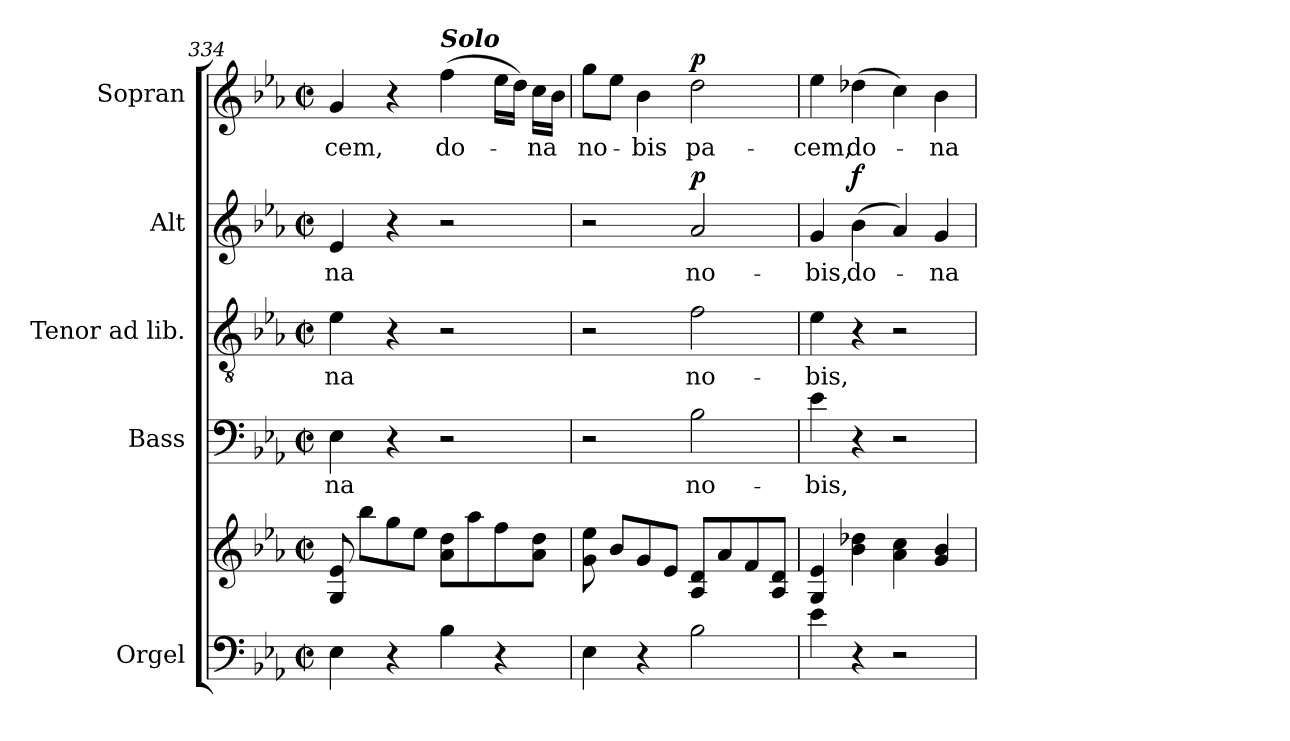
**kern	**kern	**kern	**text	**kern	**text	**kern	**text	**dynam	**kern	**text	**dynam
*part5	*part5	*part4	*part4	*part3	*part3	*part2	*part2	*part2	*part1	*part1	*part1
*staff6	*staff5	*staff4	*staff4	*staff3	*staff3	*staff2	*staff2	*staff2	*staff1	*staff1	*staff1
*I"Orgel	*	*I"Bass	*	*I"Tenor ad lib.	*	*I"Alt	*	*	*I"Sopran	*	*
*	*	*I'B.	*	*I'T.	*	*I'A.	*	*	*I'S.	*	*
*clefF4	*clefG2	*clefF4	*	*clefGv2	*	*clefG2	*	*	*clefG2	*	*
*k[b-e-a-]	*k[b-e-a-]	*k[b-e-a-]	*	*k[b-e-a-]	*	*k[b-e-a-]	*	*	*k[b-e-a-]	*	*
*E-:	*E-:	*E-:	*	*E-:	*	*E-:	*	*	*E-:	*	*
*M2/2	*M2/2	*M2/2	*	*M2/2	*	*M2/2	*	*	*M2/2	*	*
*met(c|)	*met(c|)	*met(c|)	*	*met(c|)	*	*met(c|)	*	*	*met(c|)	*	*
=334	=334	=334	=334	=334	=334	=334	=334	=334	=334	=334	=334
!	!	!	!LO:LY:b	!	!LO:LY:b	!	!LO:LY:b	!	!	!LO:LY:b	!
4E-\	8G/ 8e-/	4E-\	-na	4e-\	-na	4e-/	-na	.	4g/	-cem,	.
.	8bb-\L	.	.	.	.	.	.	.	.	.	.
4r	8gg\	4r	.	4r	.	4r	.	.	4r	.	.
.	8ee-\J	.	.	.	.	.	.	.	.	.	.
!	!	!	!	!	!	!	!	!	!LO:TX:a:Bi:t=Solo	!	!
!	!	!	!	!	!	!	!	!	!	!LO:LY:b	!
4B-\	8a-\ 8dd\L	2r	.	2r	.	2r	.	.	(>4ff\	do-	.
.	8aa-\	.	.	.	.	.	.	.	.	.	.
4r	8ff\	.	.	.	.	.	.	.	16ee-\LL	.	.
.	.	.	.	.	.	.	.	.	16dd\JJ)	.	.
!	!	!	!	!	!	!	!	!	!	!LO:LY:b	!
.	8a-\ 8dd\J	.	.	.	.	.	.	.	16cc\LL	-na	.
.	.	.	.	.	.	.	.	.	16b-\JJ	.	.
=335	=335	=335	=335	=335	=335	=335	=335	=335	=335	=335	=335
!	!	!	!	!	!	!	!	!	!	!LO:LY:b	!
4E-\	8g\ 8ee-\	2r	.	2r	.	2r	.	.	8gg\L	no-	.
.	8b-/L	.	.	.	.	.	.	.	8ee-\J	.	.
!	!	!	!	!	!	!	!	!	!	!LO:LY:b	!
4r	8g/	.	.	.	.	.	.	.	4b-\	-bis	.
.	8e-/J	.	.	.	.	.	.	.	.	.	.
!	!	!	!LO:LY:b	!	!LO:LY:b	!	!LO:LY:b	!LO:DY:a	!	!LO:LY:b	!LO:DY:a
2B-\	8A-/ 8d/L	2B-\	no-	2f\	no-	2a-/	no-	p	2dd\	pa-	p
.	8a-/	.	.	.	.	.	.	.	.	.	.
.	8f/	.	.	.	.	.	.	.	.	.	.
.	8A-/ 8d/J	.	.	.	.	.	.	.	.	.	.
=336	=336	=336	=336	=336	=336	=336	=336	=336	=336	=336	=336
!	!	!	!LO:LY:b	!	!LO:LY:b	!	!LO:LY:b	!	!	!LO:LY:b	!
4e-\	4G/ 4e-/	4e-\	-bis,	4e-\	-bis,	4g/	-bis,	.	4ee-\	-cem,	.
!	!	!	!	!	!	!	!LO:LY:b	!LO:DY:a	!	!LO:LY:b	!
4r	4b-\ 4dd-X\	4r	.	4r	.	(>4b-\	do-	f	(>4dd-X\	do-	.
2r	4a-\ 4cc\	2r	.	2r	.	4a-/)	.	.	4cc\)	.	.
!	!	!	!	!	!	!	!LO:LY:b	!	!	!LO:LY:b	!
.	4g/ 4b-/	.	.	.	.	4g/	-na	.	4b-\	-na	.
=	=	=	=	=	=	=	=	=	=	=	=
*-	*-	*-	*-	*-	*-	*-	*-	*-	*-	*-	*-
